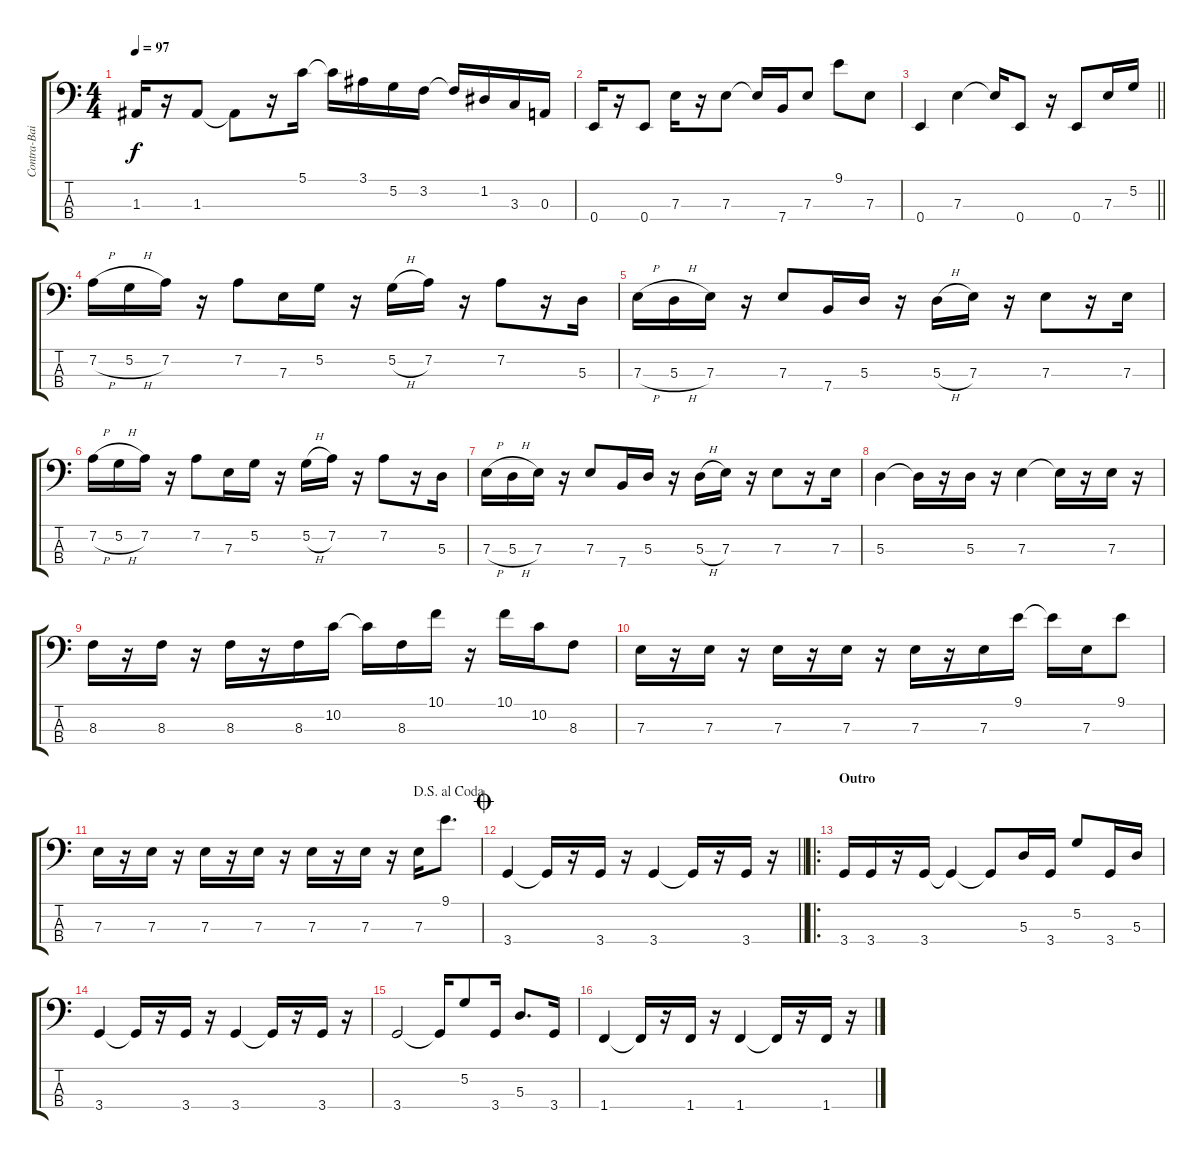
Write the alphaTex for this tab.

\track ("Contra-Baixo" "Contra-Bai") {instrument fretlessbass}
\staff {score tabs}
\tuning (G2 D2 A1 E1) {hide}
\ts (4 4)
\tempo 97
\clef f4
\ks c
1.3.16{dy f} r.16 1.3.8 1.3{t}.8 r.16 5.1.16 5.1{t}.16 3.1.16 5.2.16 3.2.16 3.2{t}.16 1.2.16 3.3.16 0.3.16 |
0.4.16 r.16 0.4.8 7.3.16 r.16 7.3.8 7.3{t}.16 7.4.16 7.3.8 9.1.8 7.3.8 |
\barLineRight lightlight
0.4.4 7.3.4 7.3{t}.16 0.4.8 r.16 0.4.8 7.3.16 5.2.16 |
7.2{h}.16 5.2{h}.16 7.2.16 r.16 7.2.8 7.3.16 5.2.16 r.16 5.2{h}.16 7.2.16 r.16 7.2.8 r.16 5.3.16 |
7.3{h}.16 5.3{h}.16 7.3.16 r.16 7.3.8 7.4.16 5.3.16 r.16 5.3{h}.16 7.3.16 r.16 7.3.8 r.16 7.3.16 |
7.2{h}.16 5.2{h}.16 7.2.16 r.16 7.2.8 7.3.16 5.2.16 r.16 5.2{h}.16 7.2.16 r.16 7.2.8 r.16 5.3.16 |
7.3{h}.16 5.3{h}.16 7.3.16 r.16 7.3.8 7.4.16 5.3.16 r.16 5.3{h}.16 7.3.16 r.16 7.3.8 r.16 7.3.16 |
5.3.4 5.3{t}.16 r.16 5.3.16 r.16 7.3.4 7.3{t}.16 r.16 7.3.16 r.16 |
8.3.16 r.16 8.3.16 r.16 8.3.16 r.16 8.3.16 10.2.16 10.2{t}.16 8.3.16 10.1.16 r.16 10.1.16 10.2.16 8.3.8 |
7.3.16 r.16 7.3.16 r.16 7.3.16 r.16 7.3.16 r.16 7.3.16 r.16 7.3.16 9.1.16 9.1{t}.16 7.3.16 9.1.8 |
\jump dalsegnoalcoda
7.3.16 r.16 7.3.16 r.16 7.3.16 r.16 7.3.16 r.16 7.3.16 r.16 7.3.16 r.16 7.3.16 9.1.8{d} |
\jump coda
\barLineRight lightlight
3.4.4 3.4{t}.16 r.16 3.4.16 r.16 3.4.4 3.4{t}.16 r.16 3.4.16 r.16 |
\ro
\section ("" "Outro")
3.4.16 3.4.16 r.16 3.4.16 3.4{t}.4 3.4{t}.8 5.3.16 3.4.16 5.2.8 3.4.16 5.3.16 |
3.4.4 3.4{t}.16 r.16 3.4.16 r.16 3.4.4 3.4{t}.16 r.16 3.4.16 r.16 |
3.4.2 3.4{t}.16 5.2.8 3.4.16 5.3.8{d} 3.4.16 |
1.4.4 1.4{t}.16 r.16 1.4.16 r.16 1.4.4 1.4{t}.16 r.16 1.4.16 r.16
